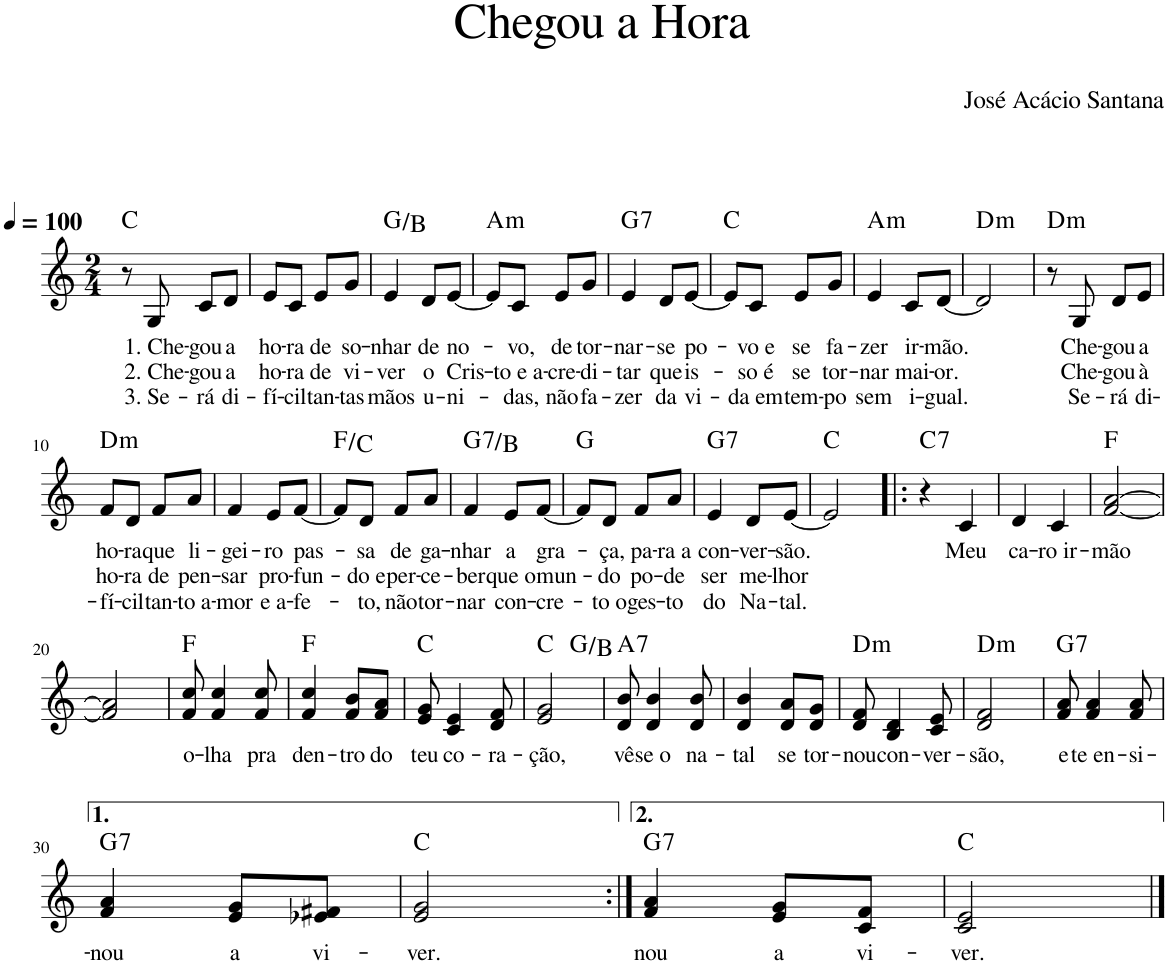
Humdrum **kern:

**kern	**text	**text	**text	**harte
*part1	*part1	*part1	*part1	*part1
*staff1	*staff1	*staff1	*staff1	*
*I"Voz	*	*	*	*
*I'Vo.	*	*	*	*
*clefG2	*	*	*	*
*k[]	*	*	*	*
*M2/4	*	*	*	*
*MM100	*	*	*	*
=1	=1	=1	=1	=1
8r	.	.	.	C:maj
!	!LO:LY:b	!LO:LY:b	!LO:LY:b	!
8G/	1. Che-	2. Che-	3. Se-	.
!	!LO:LY:b	!LO:LY:b	!LO:LY:b	!
8c/L	-gou	-gou	-rá	.
!	!LO:LY:b	!LO:LY:b	!LO:LY:b	!
8d/J	a	a	di-	.
=2	=2	=2	=2	=2
!	!LO:LY:b	!LO:LY:b	!LO:LY:b	!
8e/L	ho-	ho-	-fí-	.
!	!LO:LY:b	!LO:LY:b	!LO:LY:b	!
8c/J	-ra	-ra	-cil	.
!	!LO:LY:b	!LO:LY:b	!LO:LY:b	!
8e/L	de	de	tan-	.
!	!LO:LY:b	!LO:LY:b	!LO:LY:b	!
8g/J	so-	vi-	-tas	.
=3	=3	=3	=3	=3
!	!LO:LY:b	!LO:LY:b	!LO:LY:b	!
4e/	-nhar	-ver	mãos	G:maj/3
!	!LO:LY:b	!LO:LY:b	!LO:LY:b	!
8d/L	de	o	u-	.
!	!LO:LY:b	!LO:LY:b	!LO:LY:b	!
[8e/J	no-	Cris-	-ni-	.
=4	=4	=4	=4	=4
!	!	!	!	!LO:H:kt=m
8e/L]	.	.	.	A:min
!	!LO:LY:b	!LO:LY:b	!LO:LY:b	!
8c/J	-vo,	-to e a-	-das,	.
!	!LO:LY:b	!LO:LY:b	!LO:LY:b	!
8e/L	de	-cre-	não	.
!	!LO:LY:b	!LO:LY:b	!LO:LY:b	!
8g/J	tor-	-di-	fa-	.
=5	=5	=5	=5	=5
!	!LO:LY:b	!LO:LY:b	!LO:LY:b	!LO:H:kt=7
4e/	-nar-	-tar	-zer	G:7
!	!LO:LY:b	!LO:LY:b	!LO:LY:b	!
8d/L	-se	que	da	.
!	!LO:LY:b	!LO:LY:b	!LO:LY:b	!
[8e/J	po-	is-	vi-	.
=6	=6	=6	=6	=6
8e/L]	.	.	.	C:maj
!	!LO:LY:b	!LO:LY:b	!LO:LY:b	!
8c/J	-vo e	-so é	-da em	.
!	!LO:LY:b	!LO:LY:b	!LO:LY:b	!
8e/L	se	se	tem-	.
!	!LO:LY:b	!LO:LY:b	!LO:LY:b	!
8g/J	fa-	tor-	-po	.
=7	=7	=7	=7	=7
!	!LO:LY:b	!LO:LY:b	!LO:LY:b	!LO:H:kt=m
4e/	-zer	-nar	sem	A:min
!	!LO:LY:b	!LO:LY:b	!LO:LY:b	!
8c/L	ir-	mai-	i-	.
!	!LO:LY:b	!LO:LY:b	!LO:LY:b	!
[8d/J	-mão.	-or.	-gual.	.
=8	=8	=8	=8	=8
!	!	!	!	!LO:H:kt=m
2d/]	.	.	.	D:min
=9	=9	=9	=9	=9
!	!	!	!	!LO:H:kt=m
8r	.	.	.	D:min
!	!LO:LY:b	!LO:LY:b	!LO:LY:b	!
8G/	Che-	Che-	Se-	.
!	!LO:LY:b	!LO:LY:b	!LO:LY:b	!
8d/L	-gou	-gou	-rá	.
!	!LO:LY:b	!LO:LY:b	!LO:LY:b	!
8e/J	a	à	di-	.
!!LO:LB:g=z
=10	=10	=10	=10	=10
!	!LO:LY:b	!LO:LY:b	!LO:LY:b	!LO:H:kt=m
8f/L	ho-	ho-	-fí-	D:min
!	!LO:LY:b	!LO:LY:b	!LO:LY:b	!
8d/J	-ra	-ra	-cil	.
!	!LO:LY:b	!LO:LY:b	!LO:LY:b	!
8f/L	que	de	tan-	.
!	!LO:LY:b	!LO:LY:b	!LO:LY:b	!
8a/J	li-	pen-	-to a-	.
=11	=11	=11	=11	=11
!	!LO:LY:b	!LO:LY:b	!LO:LY:b	!
4f/	-gei-	-sar	-mor	.
!	!LO:LY:b	!LO:LY:b	!LO:LY:b	!
8e/L	-ro	pro-	e a-	.
!	!LO:LY:b	!LO:LY:b	!LO:LY:b	!
[8f/J	pas-	-fun-	-fe-	.
=12	=12	=12	=12	=12
8f/L]	.	.	.	F:maj/5
!	!LO:LY:b	!LO:LY:b	!LO:LY:b	!
8d/J	-sa	-do e	-to,	.
!	!LO:LY:b	!LO:LY:b	!LO:LY:b	!
8f/L	de	per-	não	.
!	!LO:LY:b	!LO:LY:b	!LO:LY:b	!
8a/J	ga-	-ce-	tor-	.
=13	=13	=13	=13	=13
!	!LO:LY:b	!LO:LY:b	!LO:LY:b	!LO:H:kt=7
4f/	-nhar	-ber	-nar	G:7/3
!	!LO:LY:b	!LO:LY:b	!LO:LY:b	!
8e/L	a	que o	con-	.
!	!LO:LY:b	!LO:LY:b	!LO:LY:b	!
[8f/J	gra-	mun-	-cre-	.
=14	=14	=14	=14	=14
8f/L]	.	.	.	G:maj
!	!LO:LY:b	!LO:LY:b	!LO:LY:b	!
8d/J	-ça,	-do	-to o	.
!	!LO:LY:b	!LO:LY:b	!LO:LY:b	!
8f/L	pa-	po-	ges-	.
!	!LO:LY:b	!LO:LY:b	!LO:LY:b	!
8a/J	-ra a	-de	-to	.
=15	=15	=15	=15	=15
!	!LO:LY:b	!LO:LY:b	!LO:LY:b	!LO:H:kt=7
4e/	con-	ser	do	G:7
!	!LO:LY:b	!LO:LY:b	!LO:LY:b	!
8d/L	-ver-	me-	Na-	.
!	!LO:LY:b	!LO:LY:b	!LO:LY:b	!
[8e/J	-são.	-lhor	-tal.	.
=16	=16	=16	=16	=16
2e/]	.	.	.	C:maj
=17!|:	=17!|:	=17!|:	=17!|:	=17!|:
!	!	!	!	!LO:H:kt=7
4r	.	.	.	C:7
!	!LO:LY:b	!	!	!
4c/	Meu	.	.	.
=18	=18	=18	=18	=18
!	!LO:LY:b	!	!	!
4d/	ca-	.	.	.
!	!LO:LY:b	!	!	!
4c/	-ro ir-	.	.	.
=19	=19	=19	=19	=19
!	!LO:LY:b	!	!	!
[2f/ [2a/	-mão	.	.	F:maj
!!LO:LB:g=z
=20	=20	=20	=20	=20
2f/] 2a/]	.	.	.	.
=21	=21	=21	=21	=21
!	!LO:LY:b	!	!	!
8f/ 8cc/	o-	.	.	F:maj
!	!LO:LY:b	!	!	!
4f/ 4cc/	-lha	.	.	.
!	!LO:LY:b	!	!	!
8f/ 8cc/	pra	.	.	.
=22	=22	=22	=22	=22
!	!LO:LY:b	!	!	!
4f/ 4cc/	den-	.	.	F:maj
!	!LO:LY:b	!	!	!
8f/ 8b/L	-tro	.	.	.
!	!LO:LY:b	!	!	!
8f/ 8a/J	do	.	.	.
=23	=23	=23	=23	=23
!	!LO:LY:b	!	!	!
8e/ 8g/	teu	.	.	C:maj
!	!LO:LY:b	!	!	!
4c/ 4e/	co-	.	.	.
!	!LO:LY:b	!	!	!
8d/ 8f/	-ra-	.	.	.
=24	=24	=24	=24	=24
!	!LO:LY:b	!	!	!
*^	*	*	*	*
2e/ 2g/	4ryy	-ção,	.	.	C:maj
.	4ryy	.	.	.	G:maj/3
=25	=25	=25	=25	=25	=25
!	!	!LO:LY:b	!	!	!LO:H:kt=7
*v	*v	*	*	*	*
8d/ 8b/	vê	.	.	A:7
!	!LO:LY:b	!	!	!
4d/ 4b/	se o	.	.	.
!	!LO:LY:b	!	!	!
8d/ 8b/	na-	.	.	.
=26	=26	=26	=26	=26
!	!LO:LY:b	!	!	!
4d/ 4b/	-tal	.	.	.
!	!LO:LY:b	!	!	!
8d/ 8a/L	se	.	.	.
!	!LO:LY:b	!	!	!
8d/ 8g/J	tor-	.	.	.
=27	=27	=27	=27	=27
!	!LO:LY:b	!	!	!LO:H:kt=m
8d/ 8f/	-nou	.	.	D:min
!	!LO:LY:b	!	!	!
4B/ 4d/	con-	.	.	.
!	!LO:LY:b	!	!	!
8c/ 8e/	-ver-	.	.	.
=28	=28	=28	=28	=28
!	!LO:LY:b	!	!	!LO:H:kt=m
2d/ 2f/	-são,	.	.	D:min
=29	=29	=29	=29	=29
!	!LO:LY:b	!	!	!LO:H:kt=7
8f/ 8a/	e	.	.	G:7
!	!LO:LY:b	!	!	!
4f/ 4a/	te en-	.	.	.
!	!LO:LY:b	!	!	!
8f/ 8a/	-si-	.	.	.
!!LO:LB:g=z
=30	=30	=30	=30	=30
!	!LO:LY:b	!	!	!LO:H:kt=7
4f/ 4a/	-nou	.	.	G:7
!	!LO:LY:b	!	!	!
8e/ 8g/L	a	.	.	.
!	!LO:LY:b	!	!	!
8e-X/ 8f#X/J	vi-	.	.	.
=31	=31	=31	=31	=31
!	!LO:LY:b	!	!	!
2e/ 2g/	-ver.	.	.	C:maj
=32:|!	=32:|!	=32:|!	=32:|!	=32:|!
!	!LO:LY:b	!	!	!LO:H:kt=7
4f/ 4a/	nou	.	.	G:7
!	!LO:LY:b	!	!	!
8e/ 8g/L	a	.	.	.
!	!LO:LY:b	!	!	!
8c/ 8f/J	vi-	.	.	.
=33	=33	=33	=33	=33
!	!LO:LY:b	!	!	!
2c/ 2e/	-ver.	.	.	C:maj
==	==	==	==	==
*-	*-	*-	*-	*-
